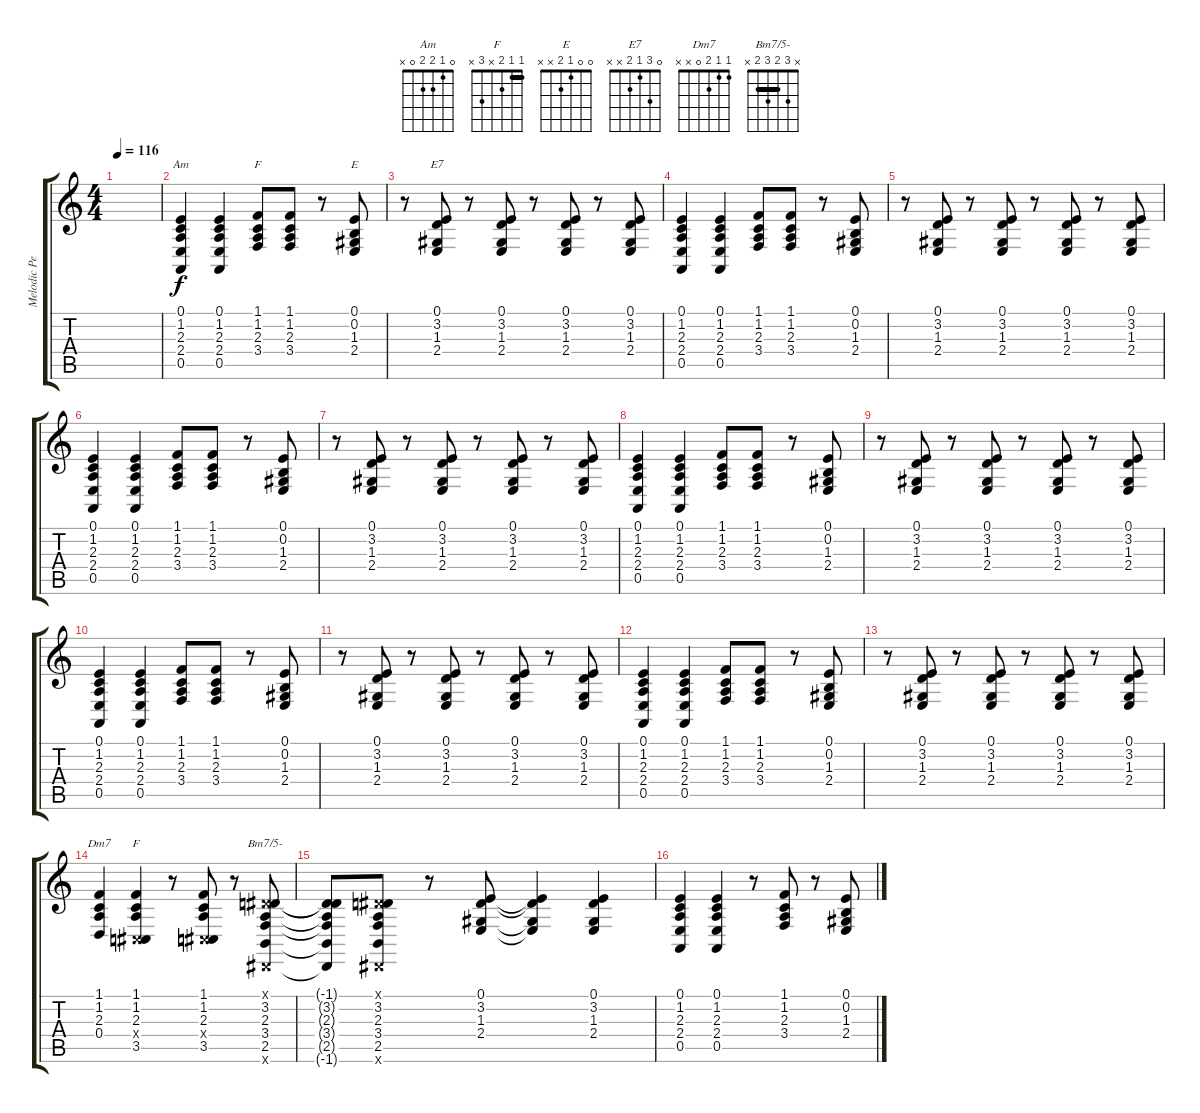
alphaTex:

\track ("Melodic Percussion" "Melodic Pe") {instrument melodictom}
\staff {score tabs}
\tuning (E4 B3 G3 D3 A2 E2) {hide}
\chord ("Am" 0 1 2 2 0 x)
\chord ("F" 1 1 2 3 x x) {barre 1}
\chord ("E" 0 0 1 2 x x)
\chord ("E7" 0 3 1 2 x x)
\chord ("Dm7" 1 1 2 0 x x)
\chord ("F" 1 1 2 x 3 x) {barre 1}
\chord ("Bm7/5-" x 3 2 3 2 x) {barre 2}
\ts (4 4)
\tempo 116
\clef g2
\ks c
|
(0.1 1.2 2.3 2.4 0.5).4{ch "Am"} (0.1 1.2 2.3 2.4 0.5).4 (1.1 1.2 2.3 3.4).8{ch "F"} (1.1 1.2 2.3 3.4).8 r.8 (0.1 0.2 1.3 2.4).8{ch "E"} |
r.8 (0.1 3.2 1.3 2.4).8{ch "E7"} r.8 (0.1 3.2 1.3 2.4).8 r.8 (0.1 3.2 1.3 2.4).8 r.8 (0.1 3.2 1.3 2.4).8 |
(0.1 1.2 2.3 2.4 0.5).4 (0.1 1.2 2.3 2.4 0.5).4 (1.1 1.2 2.3 3.4).8 (1.1 1.2 2.3 3.4).8 r.8 (0.1 0.2 1.3 2.4).8 |
r.8 (0.1 3.2 1.3 2.4).8 r.8 (0.1 3.2 1.3 2.4).8 r.8 (0.1 3.2 1.3 2.4).8 r.8 (0.1 3.2 1.3 2.4).8 |
(0.1 1.2 2.3 2.4 0.5).4 (0.1 1.2 2.3 2.4 0.5).4 (1.1 1.2 2.3 3.4).8 (1.1 1.2 2.3 3.4).8 r.8 (0.1 0.2 1.3 2.4).8 |
r.8 (0.1 3.2 1.3 2.4).8 r.8 (0.1 3.2 1.3 2.4).8 r.8 (0.1 3.2 1.3 2.4).8 r.8 (0.1 3.2 1.3 2.4).8 |
(0.1 1.2 2.3 2.4 0.5).4 (0.1 1.2 2.3 2.4 0.5).4 (1.1 1.2 2.3 3.4).8 (1.1 1.2 2.3 3.4).8 r.8 (0.1 0.2 1.3 2.4).8 |
r.8 (0.1 3.2 1.3 2.4).8 r.8 (0.1 3.2 1.3 2.4).8 r.8 (0.1 3.2 1.3 2.4).8 r.8 (0.1 3.2 1.3 2.4).8 |
(0.1 1.2 2.3 2.4 0.5).4 (0.1 1.2 2.3 2.4 0.5).4 (1.1 1.2 2.3 3.4).8 (1.1 1.2 2.3 3.4).8 r.8 (0.1 0.2 1.3 2.4).8 |
r.8 (0.1 3.2 1.3 2.4).8 r.8 (0.1 3.2 1.3 2.4).8 r.8 (0.1 3.2 1.3 2.4).8 r.8 (0.1 3.2 1.3 2.4).8 |
(0.1 1.2 2.3 2.4 0.5).4 (0.1 1.2 2.3 2.4 0.5).4 (1.1 1.2 2.3 3.4).8 (1.1 1.2 2.3 3.4).8 r.8 (0.1 0.2 1.3 2.4).8 |
r.8 (0.1 3.2 1.3 2.4).8 r.8 (0.1 3.2 1.3 2.4).8 r.8 (0.1 3.2 1.3 2.4).8 r.8 (0.1 3.2 1.3 2.4).8 |
(1.1 1.2 2.3 0.4).4{ch "Dm7"} (1.1 1.2 2.3 -1.4{x} 3.5).4{ch "F"} r.8 (1.1 1.2 2.3 -1.4{x} 3.5).8 r.8 (-1.1{x} 3.2 2.3 3.4 2.5 -1.6{x}).8{ch "Bm7/5-"} |
(-1.1{t} 3.2{t} 2.3{t} 3.4{t} 2.5{t} -1.6{t}).8 (-1.1{x} 3.2 2.3 3.4 2.5 -1.6{x}).8 r.8 (0.1 3.2 1.3 2.4).8 (0.1{t} 3.2{t} 1.3{t} 2.4{t}).4 (0.1 3.2 1.3 2.4).4 |
(0.1 1.2 2.3 2.4 0.5).4 (0.1 1.2 2.3 2.4 0.5).4 r.8 (1.1 1.2 2.3 3.4).8 r.8 (0.1 0.2 1.3 2.4).8
